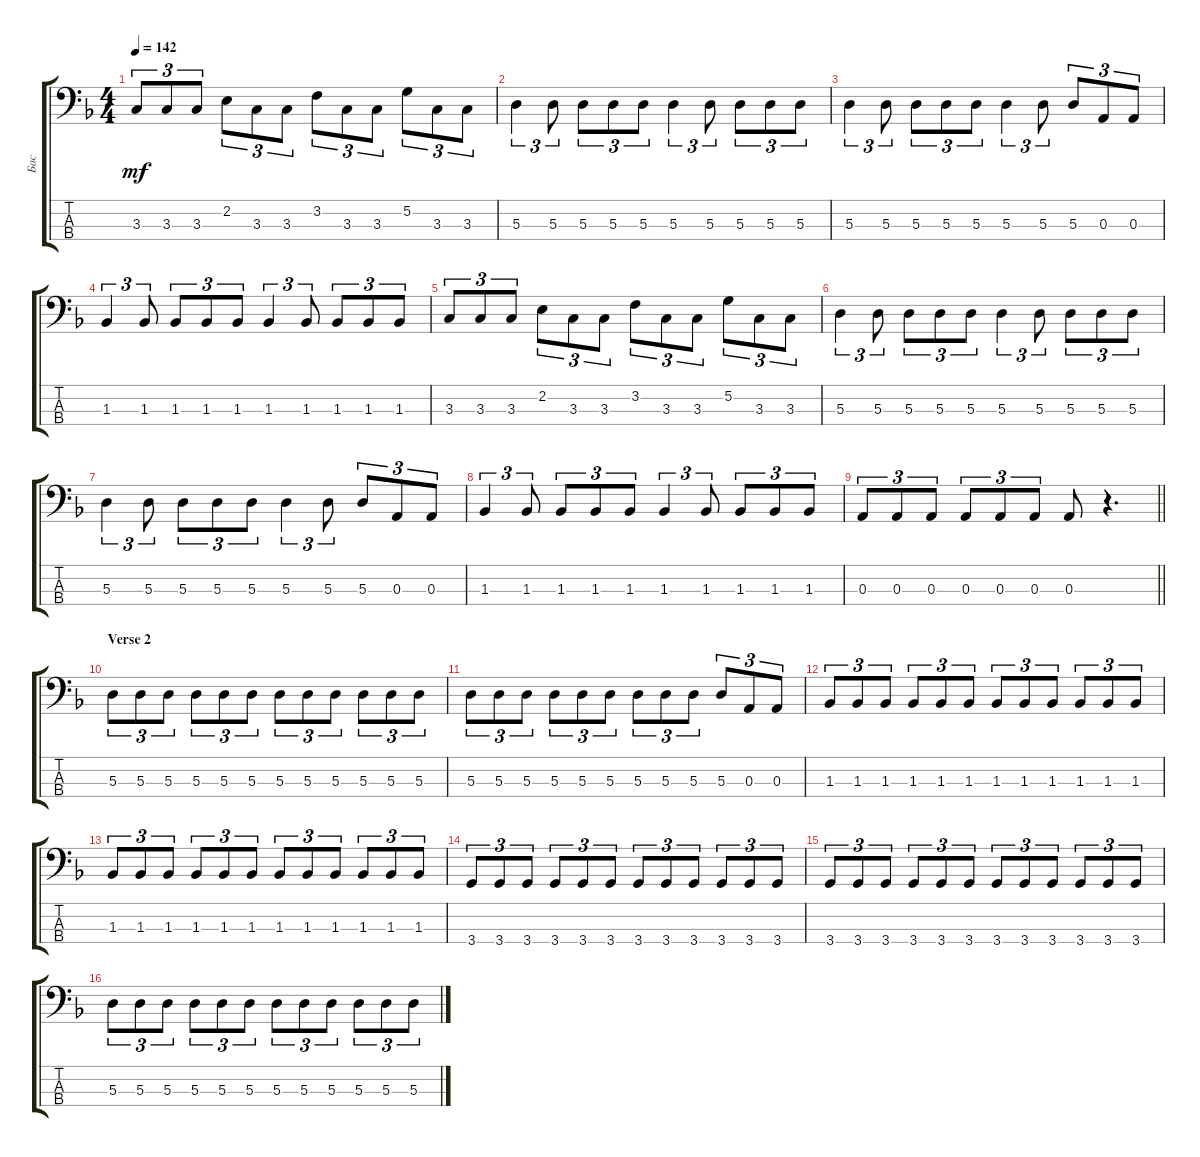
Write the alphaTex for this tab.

\track ("Бас" "Бас") {instrument electricbassfinger}
\staff {score tabs}
\tuning (G2 D2 A1 E1) {hide}
\ts (4 4)
\tempo 142
\clef f4
\ks dminor
3.3.8{tu (3 2) dy mf} 3.3.8{tu (3 2)} 3.3.8{tu (3 2)} 2.2.8{tu (3 2)} 3.3.8{tu (3 2)} 3.3.8{tu (3 2)} 3.2.8{tu (3 2)} 3.3.8{tu (3 2)} 3.3.8{tu (3 2)} 5.2.8{tu (3 2)} 3.3.8{tu (3 2)} 3.3.8{tu (3 2)} |
5.3.4{tu (3 2)} 5.3.8{tu (3 2)} 5.3.8{tu (3 2)} 5.3.8{tu (3 2)} 5.3.8{tu (3 2)} 5.3.4{tu (3 2)} 5.3.8{tu (3 2)} 5.3.8{tu (3 2)} 5.3.8{tu (3 2)} 5.3.8{tu (3 2)} |
5.3.4{tu (3 2)} 5.3.8{tu (3 2)} 5.3.8{tu (3 2)} 5.3.8{tu (3 2)} 5.3.8{tu (3 2)} 5.3.4{tu (3 2)} 5.3.8{tu (3 2)} 5.3.8{tu (3 2)} 0.3.8{tu (3 2)} 0.3.8{tu (3 2)} |
1.3.4{tu (3 2)} 1.3.8{tu (3 2)} 1.3.8{tu (3 2)} 1.3.8{tu (3 2)} 1.3.8{tu (3 2)} 1.3.4{tu (3 2)} 1.3.8{tu (3 2)} 1.3.8{tu (3 2)} 1.3.8{tu (3 2)} 1.3.8{tu (3 2)} |
3.3.8{tu (3 2)} 3.3.8{tu (3 2)} 3.3.8{tu (3 2)} 2.2.8{tu (3 2)} 3.3.8{tu (3 2)} 3.3.8{tu (3 2)} 3.2.8{tu (3 2)} 3.3.8{tu (3 2)} 3.3.8{tu (3 2)} 5.2.8{tu (3 2)} 3.3.8{tu (3 2)} 3.3.8{tu (3 2)} |
5.3.4{tu (3 2)} 5.3.8{tu (3 2)} 5.3.8{tu (3 2)} 5.3.8{tu (3 2)} 5.3.8{tu (3 2)} 5.3.4{tu (3 2)} 5.3.8{tu (3 2)} 5.3.8{tu (3 2)} 5.3.8{tu (3 2)} 5.3.8{tu (3 2)} |
5.3.4{tu (3 2)} 5.3.8{tu (3 2)} 5.3.8{tu (3 2)} 5.3.8{tu (3 2)} 5.3.8{tu (3 2)} 5.3.4{tu (3 2)} 5.3.8{tu (3 2)} 5.3.8{tu (3 2)} 0.3.8{tu (3 2)} 0.3.8{tu (3 2)} |
1.3.4{tu (3 2)} 1.3.8{tu (3 2)} 1.3.8{tu (3 2)} 1.3.8{tu (3 2)} 1.3.8{tu (3 2)} 1.3.4{tu (3 2)} 1.3.8{tu (3 2)} 1.3.8{tu (3 2)} 1.3.8{tu (3 2)} 1.3.8{tu (3 2)} |
\barLineRight lightlight
0.3.8{tu (3 2)} 0.3.8{tu (3 2)} 0.3.8{tu (3 2)} 0.3.8{tu (3 2)} 0.3.8{tu (3 2)} 0.3.8{tu (3 2)} 0.3.8 r.4{d} |
\section ("" "Verse 2")
5.3.8{tu (3 2)} 5.3.8{tu (3 2)} 5.3.8{tu (3 2)} 5.3.8{tu (3 2)} 5.3.8{tu (3 2)} 5.3.8{tu (3 2)} 5.3.8{tu (3 2)} 5.3.8{tu (3 2)} 5.3.8{tu (3 2)} 5.3.8{tu (3 2)} 5.3.8{tu (3 2)} 5.3.8{tu (3 2)} |
5.3.8{tu (3 2)} 5.3.8{tu (3 2)} 5.3.8{tu (3 2)} 5.3.8{tu (3 2)} 5.3.8{tu (3 2)} 5.3.8{tu (3 2)} 5.3.8{tu (3 2)} 5.3.8{tu (3 2)} 5.3.8{tu (3 2)} 5.3.8{tu (3 2)} 0.3.8{tu (3 2)} 0.3.8{tu (3 2)} |
1.3.8{tu (3 2)} 1.3.8{tu (3 2)} 1.3.8{tu (3 2)} 1.3.8{tu (3 2)} 1.3.8{tu (3 2)} 1.3.8{tu (3 2)} 1.3.8{tu (3 2)} 1.3.8{tu (3 2)} 1.3.8{tu (3 2)} 1.3.8{tu (3 2)} 1.3.8{tu (3 2)} 1.3.8{tu (3 2)} |
1.3.8{tu (3 2)} 1.3.8{tu (3 2)} 1.3.8{tu (3 2)} 1.3.8{tu (3 2)} 1.3.8{tu (3 2)} 1.3.8{tu (3 2)} 1.3.8{tu (3 2)} 1.3.8{tu (3 2)} 1.3.8{tu (3 2)} 1.3.8{tu (3 2)} 1.3.8{tu (3 2)} 1.3.8{tu (3 2)} |
3.4.8{tu (3 2)} 3.4.8{tu (3 2)} 3.4.8{tu (3 2)} 3.4.8{tu (3 2)} 3.4.8{tu (3 2)} 3.4.8{tu (3 2)} 3.4.8{tu (3 2)} 3.4.8{tu (3 2)} 3.4.8{tu (3 2)} 3.4.8{tu (3 2)} 3.4.8{tu (3 2)} 3.4.8{tu (3 2)} |
3.4.8{tu (3 2)} 3.4.8{tu (3 2)} 3.4.8{tu (3 2)} 3.4.8{tu (3 2)} 3.4.8{tu (3 2)} 3.4.8{tu (3 2)} 3.4.8{tu (3 2)} 3.4.8{tu (3 2)} 3.4.8{tu (3 2)} 3.4.8{tu (3 2)} 3.4.8{tu (3 2)} 3.4.8{tu (3 2)} |
5.3.8{tu (3 2)} 5.3.8{tu (3 2)} 5.3.8{tu (3 2)} 5.3.8{tu (3 2)} 5.3.8{tu (3 2)} 5.3.8{tu (3 2)} 5.3.8{tu (3 2)} 5.3.8{tu (3 2)} 5.3.8{tu (3 2)} 5.3.8{tu (3 2)} 5.3.8{tu (3 2)} 5.3.8{tu (3 2)}
